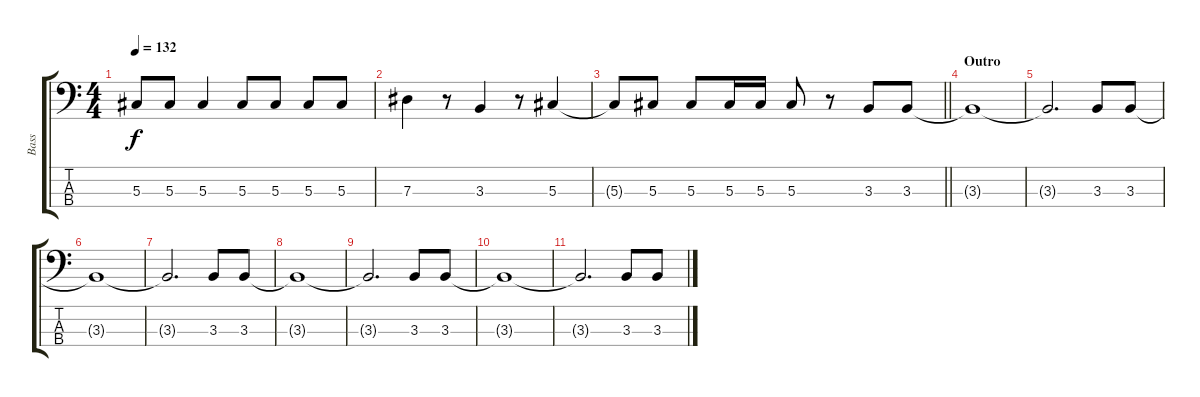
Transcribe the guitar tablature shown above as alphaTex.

\track ("Bass" "Bass") {instrument electricbassfinger}
\staff {score tabs}
\tuning (Gb2 Db2 Ab1 Eb1) {hide}
\ts (4 4)
\tempo 132
\clef f4
\ks c
5.3{t}.8{dy f} 5.3.8 5.3.4 5.3.8 5.3.8 5.3.8 5.3.8 |
7.3.4 r.8 3.3.4 r.8 5.3.4 |
\barLineRight lightlight
5.3{t}.8 5.3.8 5.3.8 5.3.16 5.3.16 5.3.8 r.8 3.3.8 3.3.8 |
\section ("" "Outro")
3.3{t}.1 |
3.3{t}.2{d} 3.3.8 3.3.8 |
3.3{t}.1 |
3.3{t}.2{d} 3.3.8 3.3.8 |
3.3{t}.1 |
3.3{t}.2{d} 3.3.8 3.3.8 |
3.3{t}.1 |
3.3{t}.2{d} 3.3.8 3.3.8
